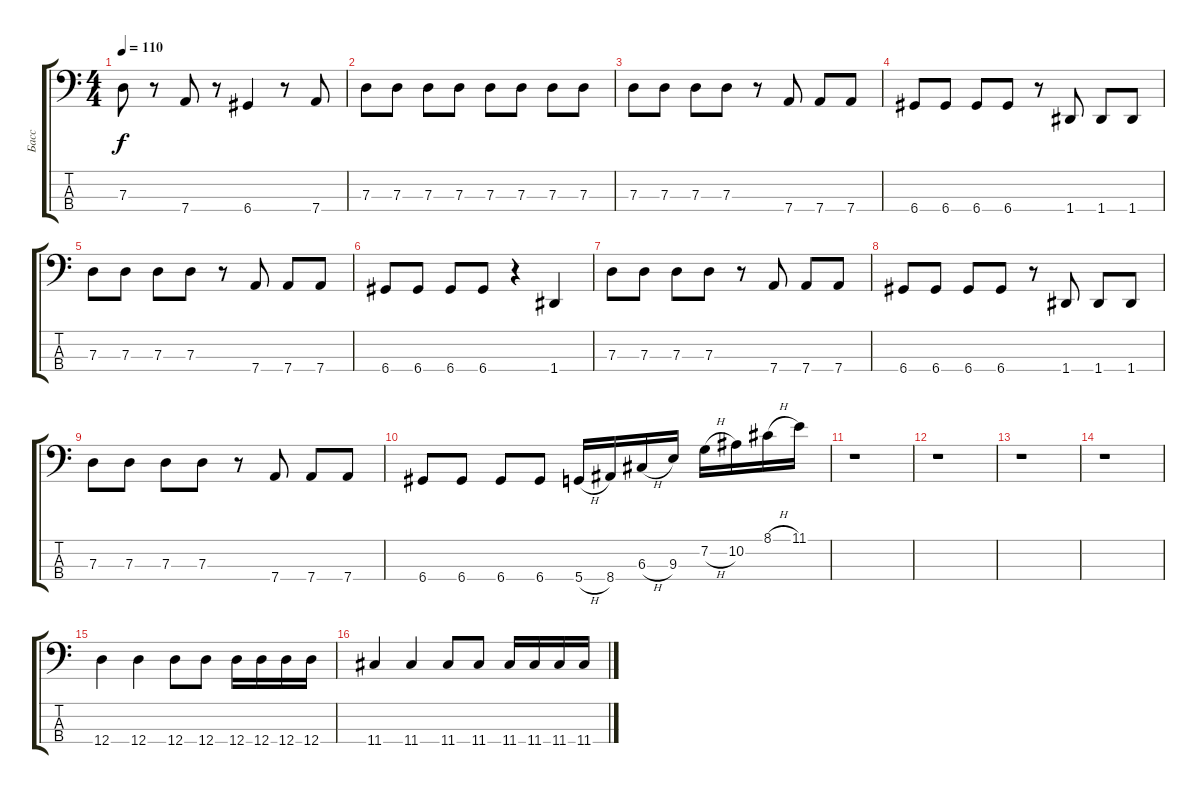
\track ("Басс" "Басс") {instrument electricbassfinger}
\staff {score tabs}
\tuning (F2 C2 G1 D1) {hide}
\ts (4 4)
\tempo 110
\clef f4
\ks c
7.3.8{dy f} r.8 7.4.8 r.8 6.4.4 r.8 7.4.8 |
7.3.8 7.3.8 7.3.8 7.3.8 7.3.8 7.3.8 7.3.8 7.3.8 |
7.3.8 7.3.8 7.3.8 7.3.8 r.8 7.4.8 7.4.8 7.4.8 |
6.4.8 6.4.8 6.4.8 6.4.8 r.8 1.4.8 1.4.8 1.4.8 |
7.3.8 7.3.8 7.3.8 7.3.8 r.8 7.4.8 7.4.8 7.4.8 |
6.4.8 6.4.8 6.4.8 6.4.8 r.4 1.4.4 |
7.3.8 7.3.8 7.3.8 7.3.8 r.8 7.4.8 7.4.8 7.4.8 |
6.4.8 6.4.8 6.4.8 6.4.8 r.8 1.4.8 1.4.8 1.4.8 |
7.3.8 7.3.8 7.3.8 7.3.8 r.8 7.4.8 7.4.8 7.4.8 |
6.4.8 6.4.8 6.4.8 6.4.8 5.4{h}.16 8.4.16 6.3{h}.16 9.3.16 7.2{h}.16 10.2.16 8.1{h}.16 11.1.16 |
r.1 |
r.1 |
r.1 |
r.1 |
12.4.4 12.4.4 12.4.8 12.4.8 12.4.16 12.4.16 12.4.16 12.4.16 |
11.4.4 11.4.4 11.4.8 11.4.8 11.4.16 11.4.16 11.4.16 11.4.16
